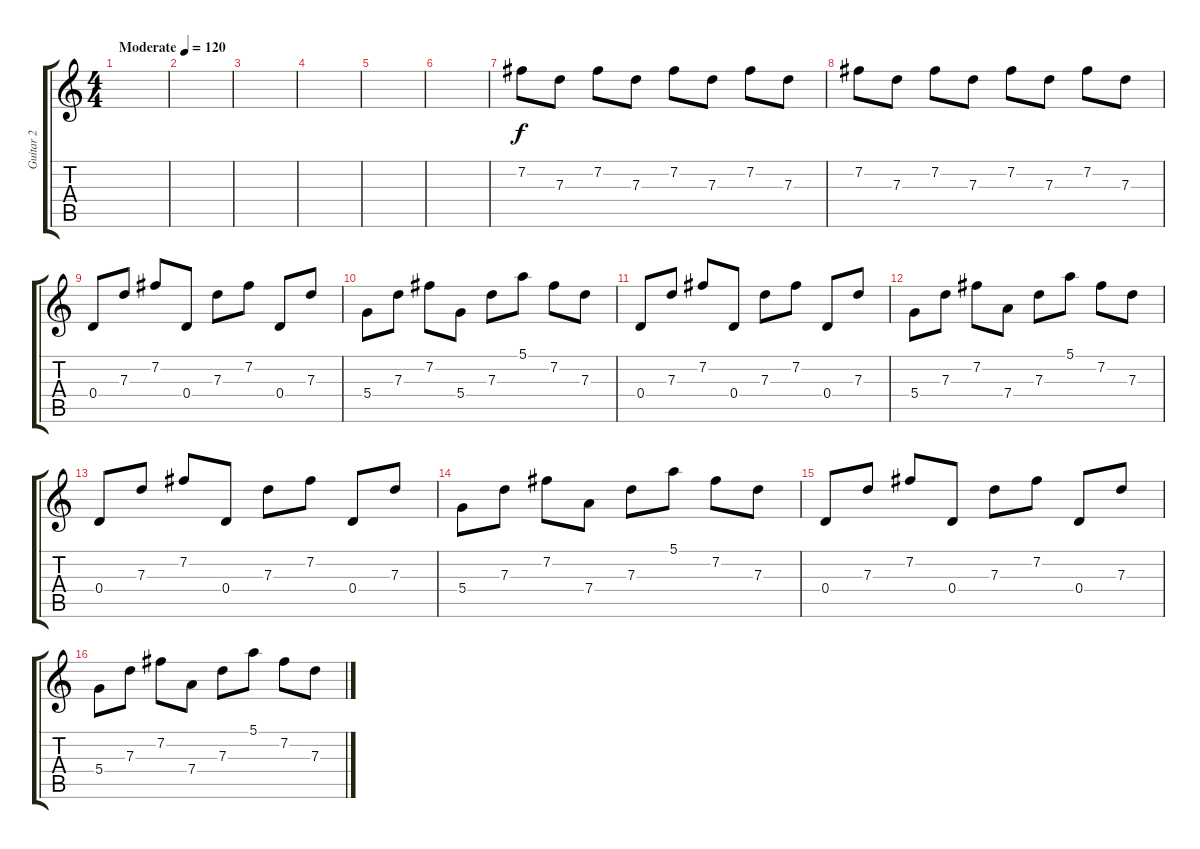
\track ("Guitar 2" "Guitar 2") {instrument electricguitarclean}
\staff {score tabs}
\tuning (E4 B3 G3 D3 A2 D2) {hide}
\ts (4 4)
\tempo (120 "Moderate")
\clef g2
\ks c
|
|
|
|
|
|
7.2.8 7.3.8 7.2.8 7.3.8 7.2.8 7.3.8 7.2.8 7.3.8 |
7.2.8 7.3.8 7.2.8 7.3.8 7.2.8 7.3.8 7.2.8 7.3.8 |
0.4.8 7.3.8 7.2.8 0.4.8 7.3.8 7.2.8 0.4.8 7.3.8 |
5.4.8 7.3.8 7.2.8 5.4.8 7.3.8 5.1.8 7.2.8 7.3.8 |
0.4.8 7.3.8 7.2.8 0.4.8 7.3.8 7.2.8 0.4.8 7.3.8 |
5.4.8 7.3.8 7.2.8 7.4.8 7.3.8 5.1.8 7.2.8 7.3.8 |
0.4.8 7.3.8 7.2.8 0.4.8 7.3.8 7.2.8 0.4.8 7.3.8 |
5.4.8 7.3.8 7.2.8 7.4.8 7.3.8 5.1.8 7.2.8 7.3.8 |
0.4.8 7.3.8 7.2.8 0.4.8 7.3.8 7.2.8 0.4.8 7.3.8 |
5.4.8 7.3.8 7.2.8 7.4.8 7.3.8 5.1.8 7.2.8 7.3.8
